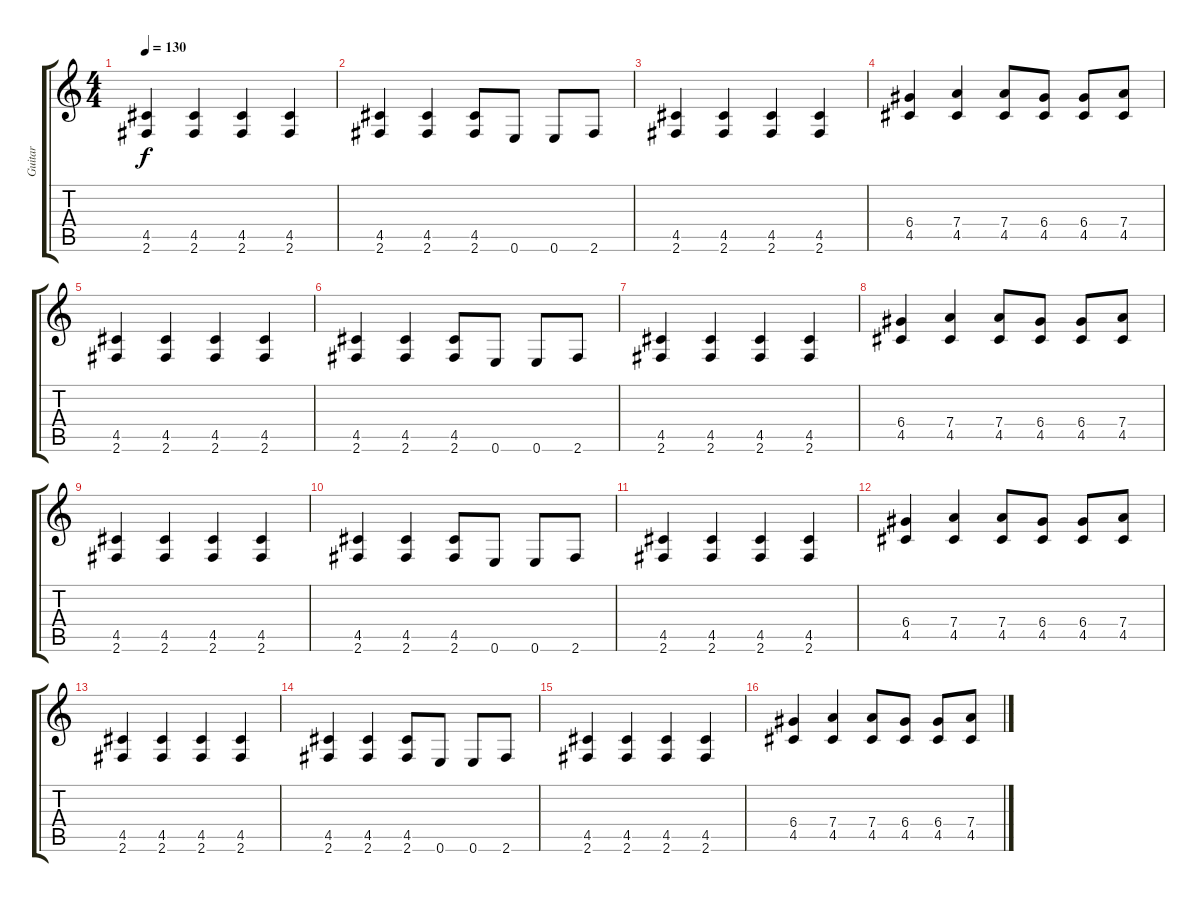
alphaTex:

\track ("Guitar" "Guitar") {instrument overdrivenguitar}
\staff {score tabs}
\tuning (E4 B3 G3 D3 A2 E2) {hide}
\ts (4 4)
\tempo 130
\clef g2
\ks c
(4.5 2.6).4{dy f} (4.5 2.6).4 (4.5 2.6).4 (4.5 2.6).4 |
(4.5 2.6).4 (4.5 2.6).4 (4.5 2.6).8 0.6.8 0.6.8 2.6.8 |
(4.5 2.6).4 (4.5 2.6).4 (4.5 2.6).4 (4.5 2.6).4 |
(6.4 4.5).4 (7.4 4.5).4 (7.4 4.5).8 (6.4 4.5).8 (6.4 4.5).8 (7.4 4.5).8 |
(4.5 2.6).4{volume 11} (4.5 2.6).4 (4.5 2.6).4 (4.5 2.6).4 |
(4.5 2.6).4 (4.5 2.6).4 (4.5 2.6).8 0.6.8 0.6.8 2.6.8 |
(4.5 2.6).4 (4.5 2.6).4 (4.5 2.6).4 (4.5 2.6).4 |
(6.4 4.5).4 (7.4 4.5).4 (7.4 4.5).8 (6.4 4.5).8 (6.4 4.5).8 (7.4 4.5).8 |
(4.5 2.6).4{volume 8} (4.5 2.6).4 (4.5 2.6).4 (4.5 2.6).4 |
(4.5 2.6).4 (4.5 2.6).4 (4.5 2.6).8 0.6.8 0.6.8 2.6.8 |
(4.5 2.6).4 (4.5 2.6).4 (4.5 2.6).4 (4.5 2.6).4 |
(6.4 4.5).4 (7.4 4.5).4 (7.4 4.5).8 (6.4 4.5).8 (6.4 4.5).8 (7.4 4.5).8 |
(4.5 2.6).4{volume 5} (4.5 2.6).4 (4.5 2.6).4 (4.5 2.6).4 |
(4.5 2.6).4 (4.5 2.6).4 (4.5 2.6).8 0.6.8 0.6.8 2.6.8 |
(4.5 2.6).4 (4.5 2.6).4 (4.5 2.6).4 (4.5 2.6).4 |
(6.4 4.5).4 (7.4 4.5).4 (7.4 4.5).8 (6.4 4.5).8 (6.4 4.5).8 (7.4 4.5).8
